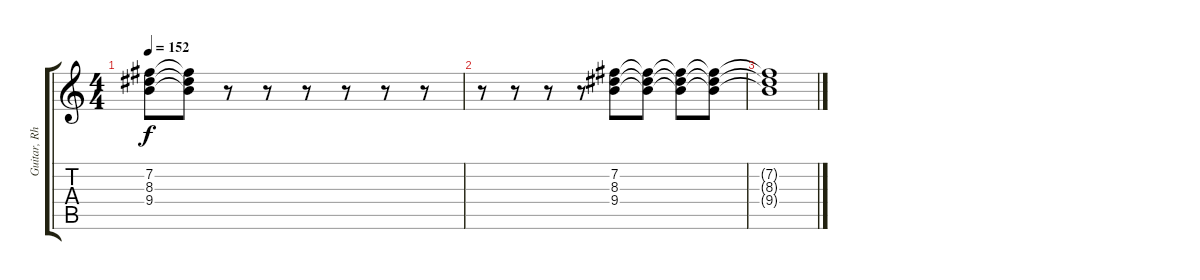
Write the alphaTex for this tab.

\track ("Guitar, Rhythm" "Guitar, Rh") {instrument overdrivenguitar}
\staff {score tabs}
\tuning (E4 B3 G3 D3 A2 E2) {hide}
\ts (4 4)
\tempo 152
\clef g2
\ks c
(7.2 8.3 9.4).8{dy f} (7.2{t} 8.3{t} 9.4{t}).8 r.8 r.8 r.8 r.8 r.8 r.8 |
r.8 r.8 r.8 r.8 (7.2 8.3 9.4).8 (7.2{t} 8.3{t} 9.4{t}).8 (7.2{t} 8.3{t} 9.4{t}).8 (7.2{t} 8.3{t} 9.4{t}).8 |
(7.2{t} 8.3{t} 9.4{t}).1
